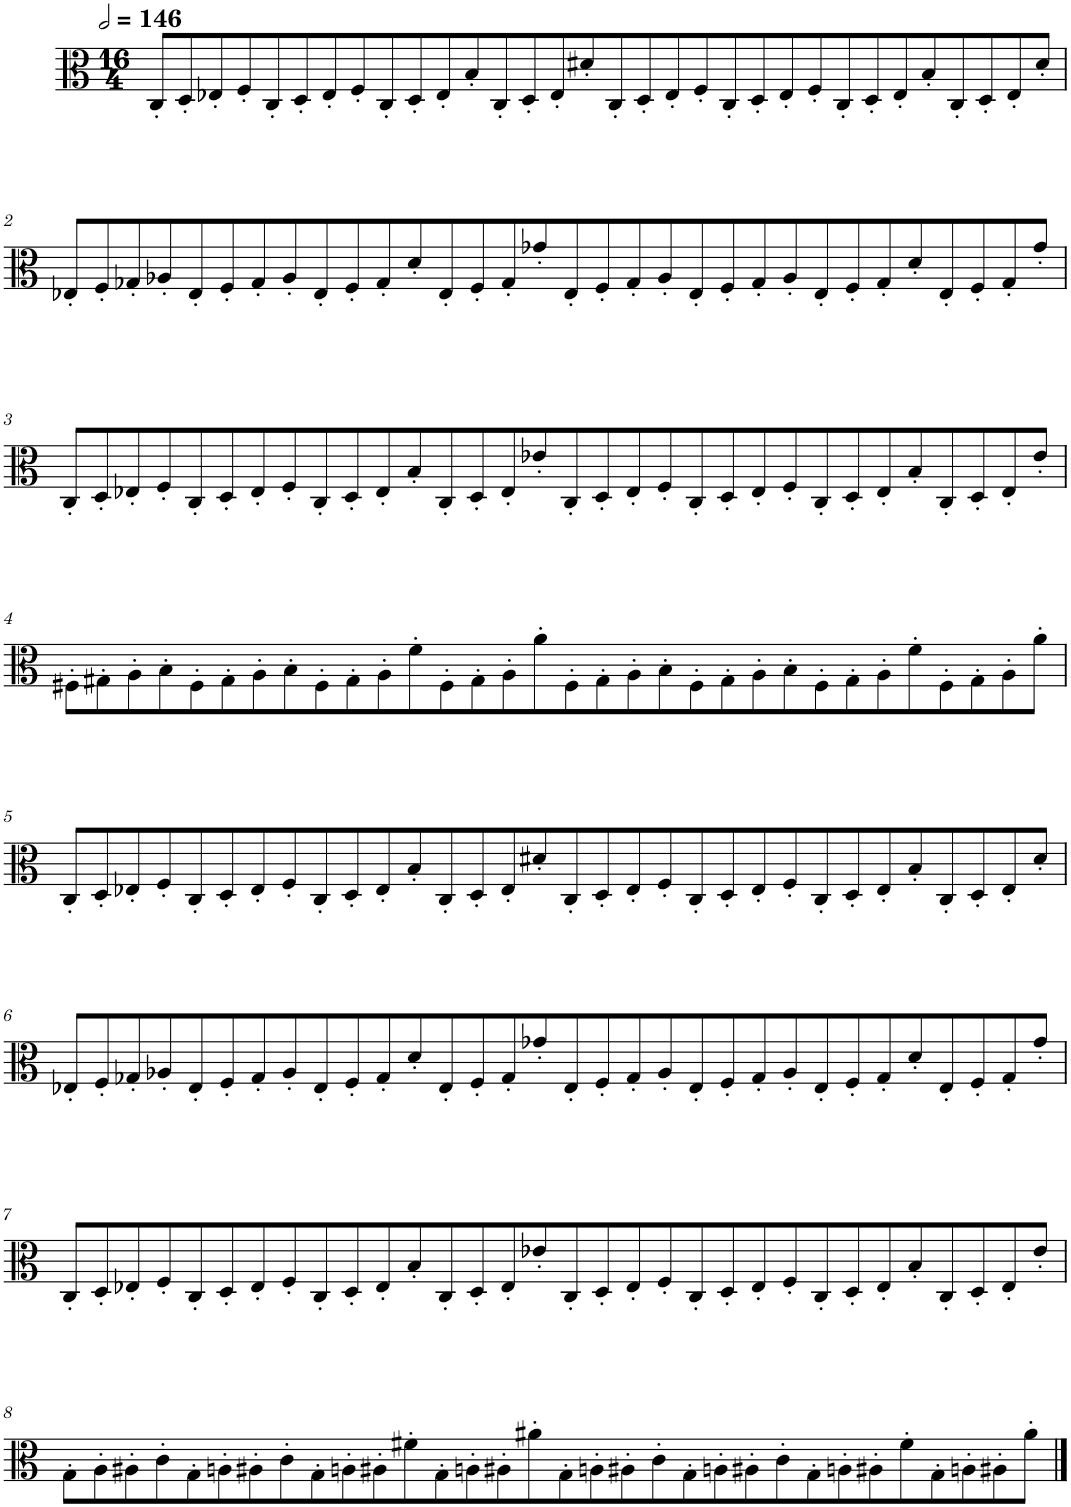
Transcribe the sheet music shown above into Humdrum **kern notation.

**kern
*part1
*staff1
*I"Viola
*I'Vla.
*clefC3
*k[]
*M16/4
*MM292
=1
8C'/L
8D'/
8E-X'/
8F'/
8C'/
8D'/
8E-'/
8F'/
8C'/
8D'/
8E-'/
8B'/
8C'/
8D'/
8E-'/
8d#X'/
8C'/
8D'/
8E-'/
8F'/
8C'/
8D'/
8E-'/
8F'/
8C'/
8D'/
8E-'/
8B'/
8C'/
8D'/
8E-'/
8d#'/J
!!LO:LB:g=z
=2
8E-X'/L
8F'/
8G-X'/
8A-X'/
8E-'/
8F'/
8G-'/
8A-'/
8E-'/
8F'/
8G-'/
8d'/
8E-'/
8F'/
8G-'/
8g-X'/
8E-'/
8F'/
8G-'/
8A-'/
8E-'/
8F'/
8G-'/
8A-'/
8E-'/
8F'/
8G-'/
8d'/
8E-'/
8F'/
8G-'/
8g-'/J
!!LO:LB:g=z
=3
8C'/L
8D'/
8E-X'/
8F'/
8C'/
8D'/
8E-'/
8F'/
8C'/
8D'/
8E-'/
8B'/
8C'/
8D'/
8E-'/
8e-X'/
8C'/
8D'/
8E-'/
8F'/
8C'/
8D'/
8E-'/
8F'/
8C'/
8D'/
8E-'/
8B'/
8C'/
8D'/
8E-'/
8e-'/J
!!LO:LB:g=z
=4
8F#X'\L
8G#X'\
8A'\
8B'\
8F#'\
8G#'\
8A'\
8B'\
8F#'\
8G#'\
8A'\
8f'\
8F#'\
8G#'\
8A'\
8a'\
8F#'\
8G#'\
8A'\
8B'\
8F#'\
8G#'\
8A'\
8B'\
8F#'\
8G#'\
8A'\
8f'\
8F#'\
8G#'\
8A'\
8a'\J
!!LO:LB:g=z
=5
8C'/L
8D'/
8E-X'/
8F'/
8C'/
8D'/
8E-'/
8F'/
8C'/
8D'/
8E-'/
8B'/
8C'/
8D'/
8E-'/
8d#X'/
8C'/
8D'/
8E-'/
8F'/
8C'/
8D'/
8E-'/
8F'/
8C'/
8D'/
8E-'/
8B'/
8C'/
8D'/
8E-'/
8d#'/J
!!LO:LB:g=z
=6
8E-X'/L
8F'/
8G-X'/
8A-X'/
8E-'/
8F'/
8G-'/
8A-'/
8E-'/
8F'/
8G-'/
8d'/
8E-'/
8F'/
8G-'/
8g-X'/
8E-'/
8F'/
8G-'/
8A-'/
8E-'/
8F'/
8G-'/
8A-'/
8E-'/
8F'/
8G-'/
8d'/
8E-'/
8F'/
8G-'/
8g-'/J
!!LO:LB:g=z
=7
8C'/L
8D'/
8E-X'/
8F'/
8C'/
8D'/
8E-'/
8F'/
8C'/
8D'/
8E-'/
8B'/
8C'/
8D'/
8E-'/
8e-X'/
8C'/
8D'/
8E-'/
8F'/
8C'/
8D'/
8E-'/
8F'/
8C'/
8D'/
8E-'/
8B'/
8C'/
8D'/
8E-'/
8e-'/J
!!LO:LB:g=z
=8
8G'\L
8A'\
8A#X'\
8c'\
8G'\
8An'\
8A#X'\
8c'\
8G'\
8An'\
8A#X'\
8f#X'\
8G'\
8An'\
8A#X'\
8a#X'\
8G'\
8An'\
8A#X'\
8c'\
8G'\
8An'\
8A#X'\
8c'\
8G'\
8An'\
8A#X'\
8f#'\
8G'\
8An'\
8A#X'\
8a#'\J
==
*-
